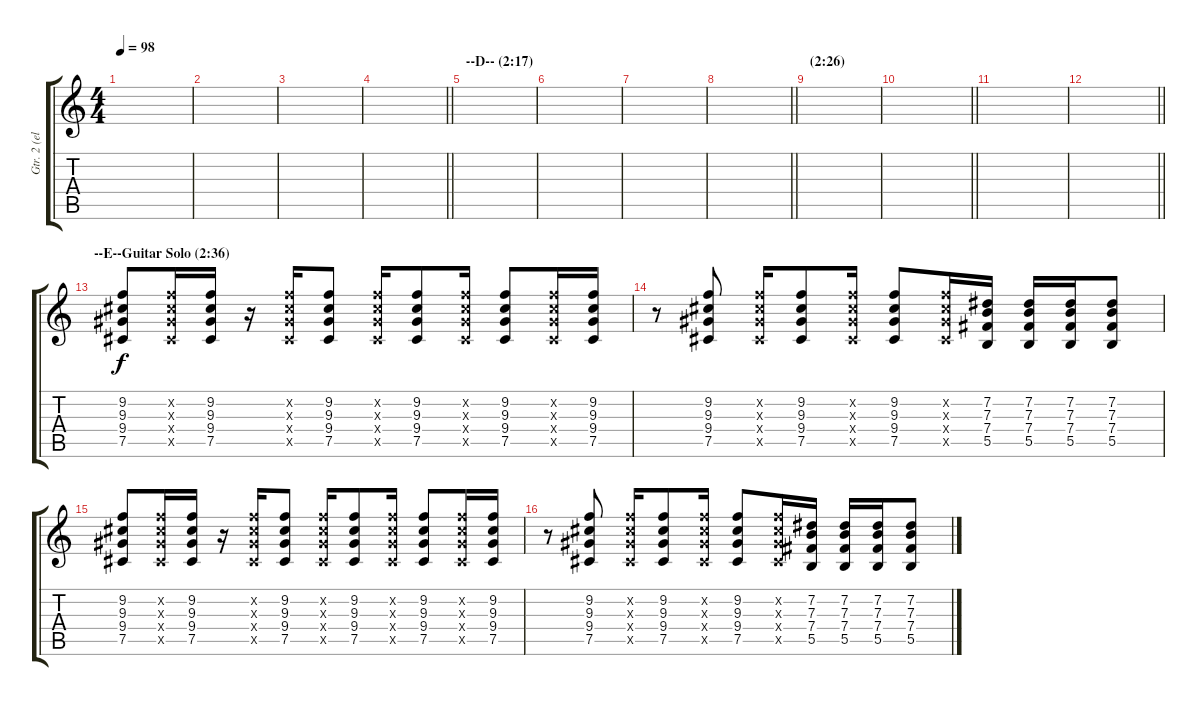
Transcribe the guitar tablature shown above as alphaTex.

\track ("Gtr. 2 (elec. w/clean tone)" "Gtr. 2 (el") {instrument electricguitarclean}
\staff {score tabs}
\tuning (Db4 Ab3 E3 B2 Gb2 Db2) {hide}
\ts (4 4)
\tempo 98
\clef g2
\ks c
|
|
|
\barLineRight lightlight
|
\section ("" "--D-- (2:17)")
|
|
|
\barLineRight lightlight
|
\section ("" "(2:26)")
|
\barLineRight lightlight
|
|
\barLineRight lightlight
|
\section ("" "--E--Guitar Solo (2:36)")
(9.2 9.3 9.4 7.5).8{volume 6} (9.2{x} 9.3{x} 9.4{x} 7.5{x}).16 (9.2 9.3 9.4 7.5).16 r.16 (9.2{x} 9.3{x} 9.4{x} 7.5{x}).16 (9.2 9.3 9.4 7.5).8 (9.2{x} 9.3{x} 9.4{x} 7.5{x}).16 (9.2 9.3 9.4 7.5).8 (9.2{x} 9.3{x} 9.4{x} 7.5{x}).16 (9.2 9.3 9.4 7.5).8 (9.2{x} 9.3{x} 9.4{x} 7.5{x}).16 (9.2 9.3 9.4 7.5).16 |
r.8 (9.2 9.3 9.4 7.5).8 (9.2{x} 9.3{x} 9.4{x} 7.5{x}).16 (9.2 9.3 9.4 7.5).8 (9.2{x} 9.3{x} 9.4{x} 7.5{x}).16 (9.2 9.3 9.4 7.5).8 (9.2{x} 9.3{x} 9.4{x} 7.5{x}).16 (7.2 7.3 7.4 5.5).16 (7.2 7.3 7.4 5.5).16 (7.2 7.3 7.4 5.5).16 (7.2 7.3 7.4 5.5).8 |
(9.2 9.3 9.4 7.5).8 (9.2{x} 9.3{x} 9.4{x} 7.5{x}).16 (9.2 9.3 9.4 7.5).16 r.16 (9.2{x} 9.3{x} 9.4{x} 7.5{x}).16 (9.2 9.3 9.4 7.5).8 (9.2{x} 9.3{x} 9.4{x} 7.5{x}).16 (9.2 9.3 9.4 7.5).8 (9.2{x} 9.3{x} 9.4{x} 7.5{x}).16 (9.2 9.3 9.4 7.5).8 (9.2{x} 9.3{x} 9.4{x} 7.5{x}).16 (9.2 9.3 9.4 7.5).16 |
r.8 (9.2 9.3 9.4 7.5).8 (9.2{x} 9.3{x} 9.4{x} 7.5{x}).16 (9.2 9.3 9.4 7.5).8 (9.2{x} 9.3{x} 9.4{x} 7.5{x}).16 (9.2 9.3 9.4 7.5).8 (9.2{x} 9.3{x} 9.4{x} 7.5{x}).16 (7.2 7.3 7.4 5.5).16 (7.2 7.3 7.4 5.5).16 (7.2 7.3 7.4 5.5).16 (7.2 7.3 7.4 5.5).8
